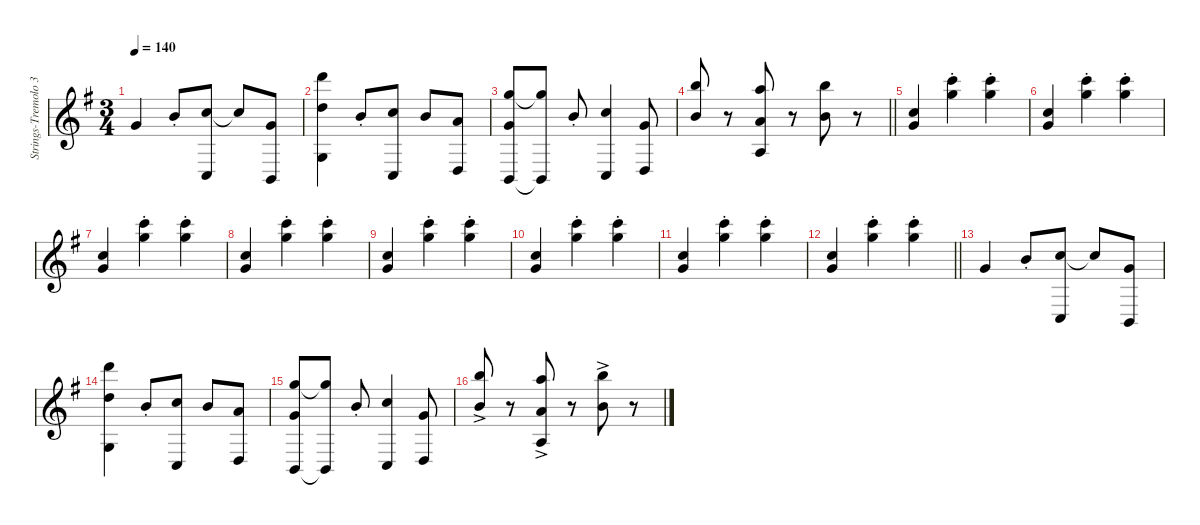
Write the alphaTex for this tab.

\defaultSystemsLayout 8
\hideDynamics
\bracketExtendMode groupsimilarinstruments
\firstSystemTrackNameMode fullname
\otherSystemsTrackNameOrientation horizontal
\track ("Strings-Tremolo 3" "vln.") {defaultSystemsLayout 8 instrument tremolostrings}
\staff {score}
\tuning (E4 B3 G3 D3 A2 E2)
\ts (3 4)
\tempo 140
\clef g2
\ks g
8.2{acc forcenatural}.4{dy mp beam Up} 7.1{st acc forcenatural}.8{beam Up} (8.1{acc forcenatural} 8.6{acc forcenatural}).8{beam Up} 8.1{t acc forcenatural}.8{dy f beam Up} (8.2{acc forcenatural} 7.6{acc forcenatural}).8{dy mp beam Up} |
(22.1{acc forcenatural} 15.2{acc forcenatural} 15.6{acc forcenatural}).4{beam Down} 7.1{st acc forcenatural}.8{beam Up} (8.1{acc forcenatural} 8.6{acc forcenatural}).8{beam Up} 7.1{acc forcenatural}.8{beam Up} (10.2{acc forcenatural} 10.6{acc forcenatural}).8{beam Up} |
(15.1{acc forcenatural} 8.2{acc forcenatural} 7.6{acc forcenatural}).8{beam Up} (15.1{t acc forcenatural} 7.6{t acc forcenatural}).8{dy f beam Up} 7.1{st acc forcenatural}.8{dy mp beam Up} (8.1{acc forcenatural} 8.6{acc forcenatural}).4{beam Up} (8.2{acc forcenatural} 10.6{acc forcenatural}).8{beam Up} |
\barLineRight lightlight
(19.1{acc forcenatural} 12.2{acc forcenatural}).8{beam Up} r.8{beam Up} (17.1{acc forcenatural} 10.2{acc forcenatural} 7.4{acc forcenatural}).8{beam Up} r.8{beam Up} (19.1{acc forcenatural} 12.2{acc forcenatural}).8{beam Down} r.8{beam Down} |
(13.2{acc forcenatural} 12.3{acc forcenatural}).4{dy f beam Up} (20.1{st acc forcenatural} 20.2{st acc forcenatural}).4{beam Down} (20.1{st acc forcenatural} 20.2{st acc forcenatural}).4{beam Down} |
(13.2{acc forcenatural} 12.3{acc forcenatural}).4{beam Up} (20.1{st acc forcenatural} 20.2{st acc forcenatural}).4{beam Down} (20.1{st acc forcenatural} 20.2{st acc forcenatural}).4{beam Down} |
(13.2{acc forcenatural} 12.3{acc forcenatural}).4{beam Up} (20.1{st acc forcenatural} 20.2{st acc forcenatural}).4{beam Down} (20.1{st acc forcenatural} 20.2{st acc forcenatural}).4{beam Down} |
(13.2{acc forcenatural} 12.3{acc forcenatural}).4{beam Up} (20.1{st acc forcenatural} 20.2{st acc forcenatural}).4{beam Down} (20.1{st acc forcenatural} 20.2{st acc forcenatural}).4{beam Down} |
(13.2{acc forcenatural} 12.3{acc forcenatural}).4{beam Up} (20.1{st acc forcenatural} 20.2{st acc forcenatural}).4{beam Down} (20.1{st acc forcenatural} 20.2{st acc forcenatural}).4{beam Down} |
(13.2{acc forcenatural} 12.3{acc forcenatural}).4{beam Up} (20.1{st acc forcenatural} 20.2{st acc forcenatural}).4{beam Down} (20.1{st acc forcenatural} 20.2{st acc forcenatural}).4{beam Down} |
(13.2{acc forcenatural} 12.3{acc forcenatural}).4{beam Up} (20.1{st acc forcenatural} 20.2{st acc forcenatural}).4{beam Down} (20.1{st acc forcenatural} 20.2{st acc forcenatural}).4{beam Down} |
\barLineRight lightlight
(13.2{acc forcenatural} 12.3{acc forcenatural}).4{beam Up} (20.1{st acc forcenatural} 20.2{st acc forcenatural}).4{beam Down} (20.1{st acc forcenatural} 20.2{st acc forcenatural}).4{beam Down} |
8.2{acc forcenatural}.4{dy mp beam Up} 7.1{st acc forcenatural}.8{beam Up} (8.1{acc forcenatural} 8.6{acc forcenatural}).8{beam Up} 8.1{t acc forcenatural}.8{dy f beam Up} (8.2{acc forcenatural} 7.6{acc forcenatural}).8{dy mp beam Up} |
(22.1{acc forcenatural} 15.2{acc forcenatural} 15.6{acc forcenatural}).4{beam Down} 7.1{st acc forcenatural}.8{beam Up} (8.1{acc forcenatural} 8.6{acc forcenatural}).8{beam Up} 7.1{acc forcenatural}.8{beam Up} (10.2{acc forcenatural} 10.6{acc forcenatural}).8{beam Up} |
(15.1{acc forcenatural} 8.2{acc forcenatural} 7.6{acc forcenatural}).8{beam Up} (15.1{t acc forcenatural} 7.6{t acc forcenatural}).8{dy f beam Up} 7.1{st acc forcenatural}.8{dy mp beam Up} (8.1{acc forcenatural} 8.6{acc forcenatural}).4{beam Up} (8.2{acc forcenatural} 10.6{acc forcenatural}).8{beam Up} |
(19.1{ac acc forcenatural} 12.2{ac acc forcenatural}).8{beam Up} r.8{beam Up} (17.1{ac acc forcenatural} 10.2{ac acc forcenatural} 7.4{ac acc forcenatural}).8{beam Up} r.8{beam Up} (19.1{ac acc forcenatural} 12.2{ac acc forcenatural}).8{beam Down} r.8{beam Down}
